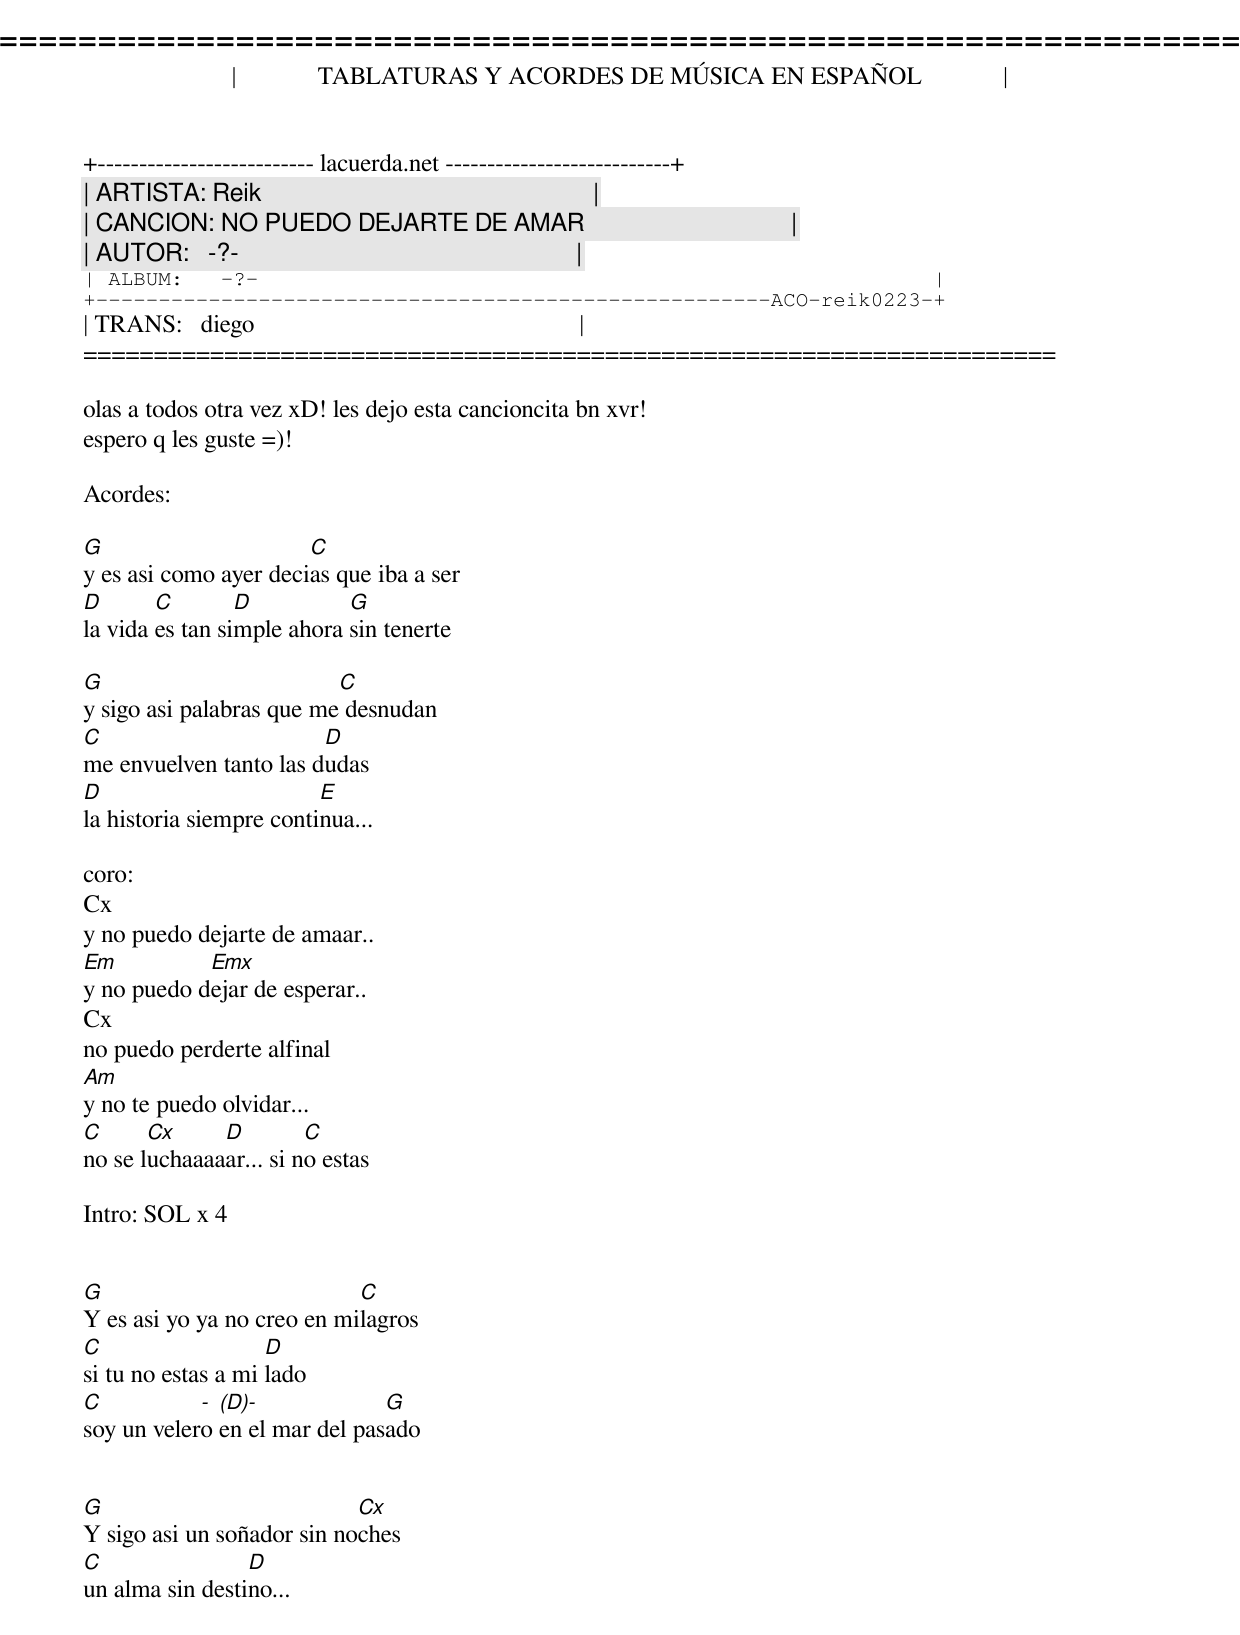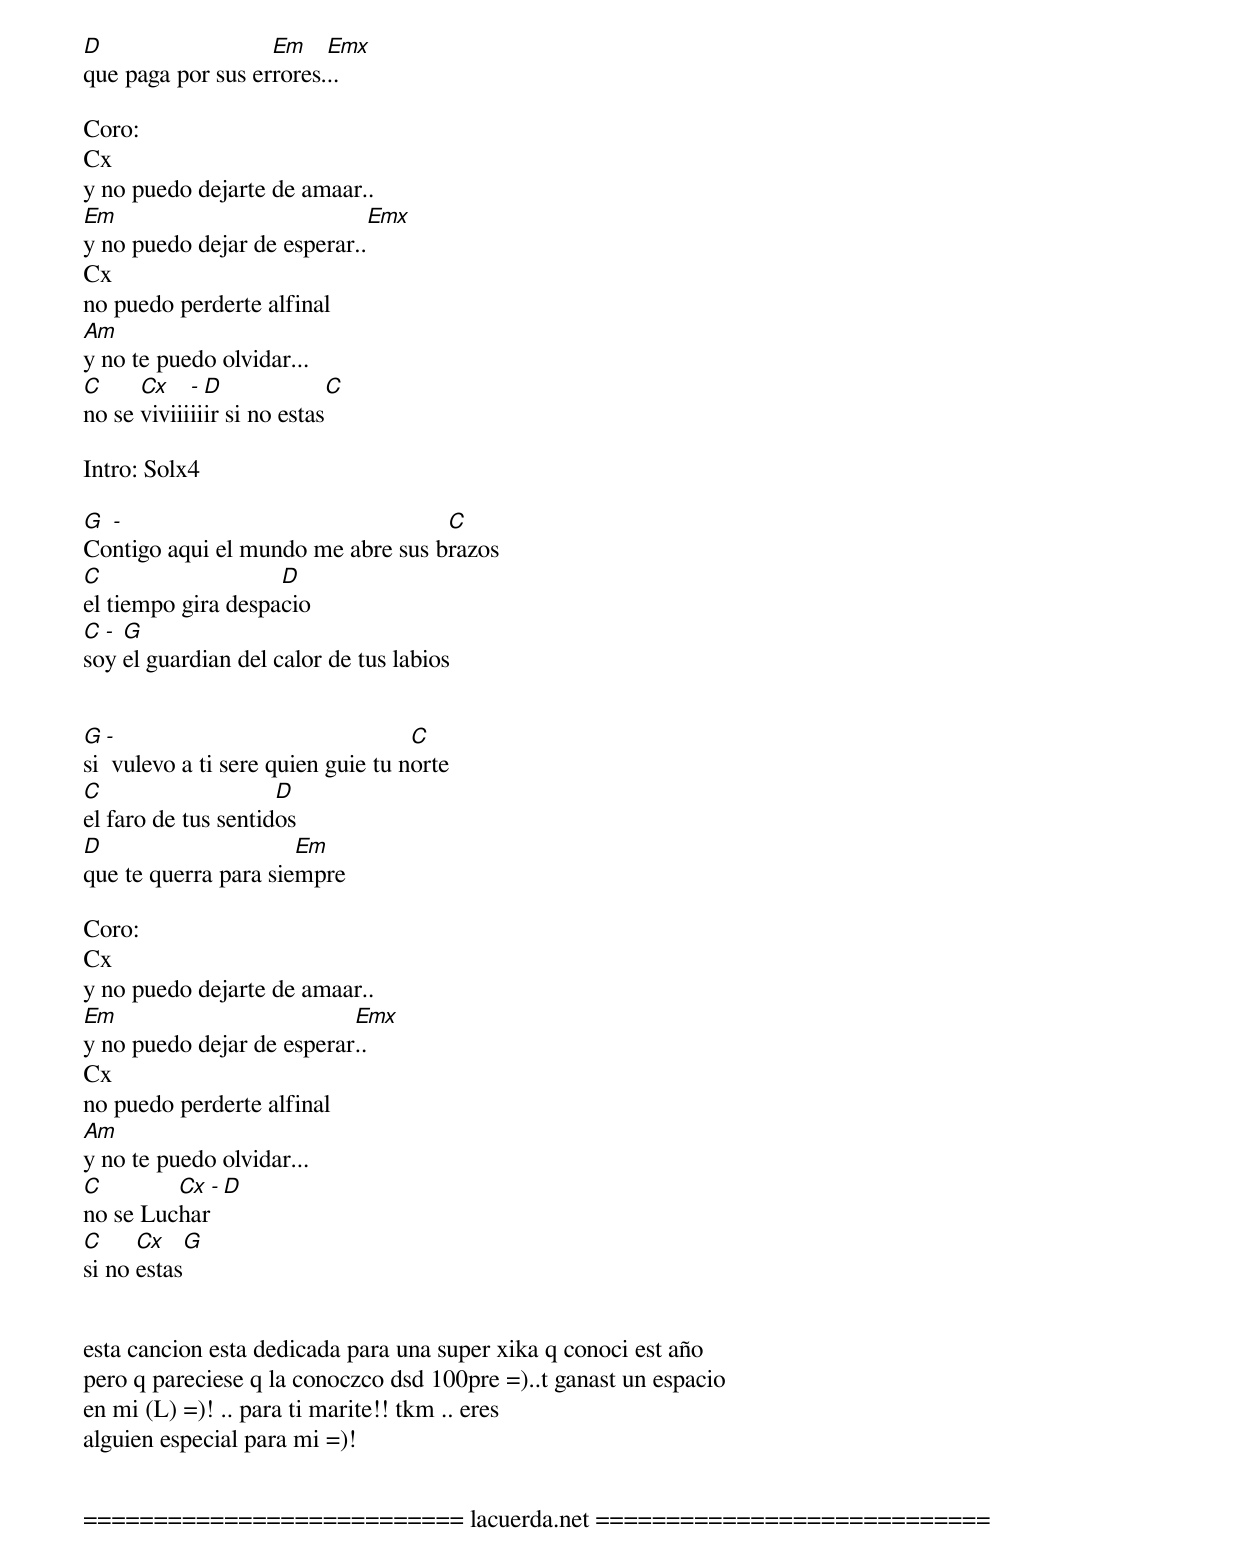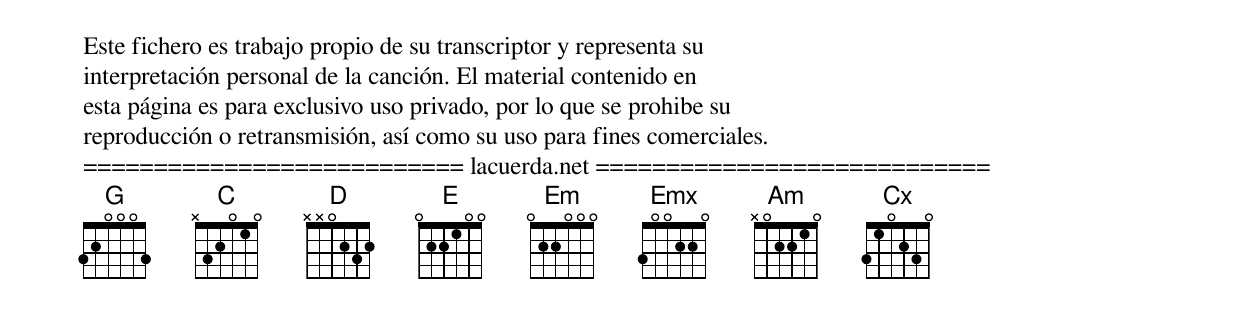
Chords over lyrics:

=====================================================================
|             TABLATURAS Y ACORDES DE MÚSICA EN ESPAÑOL             |
+-------------------------- lacuerda.net ---------------------------+
| ARTISTA: Reik                                                     |
| CANCION: NO PUEDO DEJARTE DE AMAR                                 |
| AUTOR:   -?-                                                      |
| ALBUM:   -?-                                                      |
+------------------------------------------------------ACO-reik0223-+
| TRANS:   diego                                                    |
=====================================================================

olas a todos otra vez xD! les dejo esta cancioncita bn xvr!
espero q les guste =)!

Acordes:
Cx: 310230
Emx:300220

G                      C
y es asi como ayer decias que iba a ser
D       C        D          G
la vida es tan simple ahora sin tenerte

G                         C
y sigo asi palabras que me desnudan
C                       D
me envuelven tanto las dudas
D                        E
la historia siempre continua...

coro:
Cx
y no puedo dejarte de amaar..
Em          Emx
y no puedo dejar de esperar..
Cx
no puedo perderte alfinal
Am
y no te puedo olvidar...
C      Cx     D         C
no se luchaaaaar... si no estas

Intro: SOL x 4


G                           C
Y es asi yo ya no creo en milagros
C                   D
si tu no estas a mi lado
C           - (D)-             G
soy un velero en el mar del pasado


G                           Cx
Y sigo asi un soñador sin noches
C                D
un alma sin destino...
D                  Em    Emx
que paga por sus errores...

Coro:
Cx
y no puedo dejarte de amaar..
Em                            Emx
y no puedo dejar de esperar..
Cx
no puedo perderte alfinal
Am
y no te puedo olvidar...
C     Cx    - D             C
no se viviiiiiir si no estas

Intro: Solx4

G -                                C
Contigo aqui el mundo me abre sus brazos
C                   D
el tiempo gira despacio
C - G
soy el guardian del calor de tus labios


G -                                C
si vulevo a ti sere quien guie tu norte
C                    D
el faro de tus sentidos
D                     Em
que te querra para siempre

Coro:
Cx
y no puedo dejarte de amaar..
Em                         Emx
y no puedo dejar de esperar..
Cx
no puedo perderte alfinal
Am
y no te puedo olvidar...
C        Cx  - D
no se Luchar
C     Cx    G
si no estas


esta cancion esta dedicada para una super xika q conoci est año
pero q pareciese q la conoczco dsd 100pre =)..t ganast un espacio
en mi (L) =)! .. para ti marite!! tkm .. eres
alguien especial para mi =)!


=========================== lacuerda.net ============================
Este fichero es trabajo propio de su transcriptor y representa su
interpretación personal de la canción. El material contenido en
esta página es para exclusivo uso privado, por lo que se prohibe su
reproducción o retransmisión, así como su uso para fines comerciales.
=========================== lacuerda.net ============================
